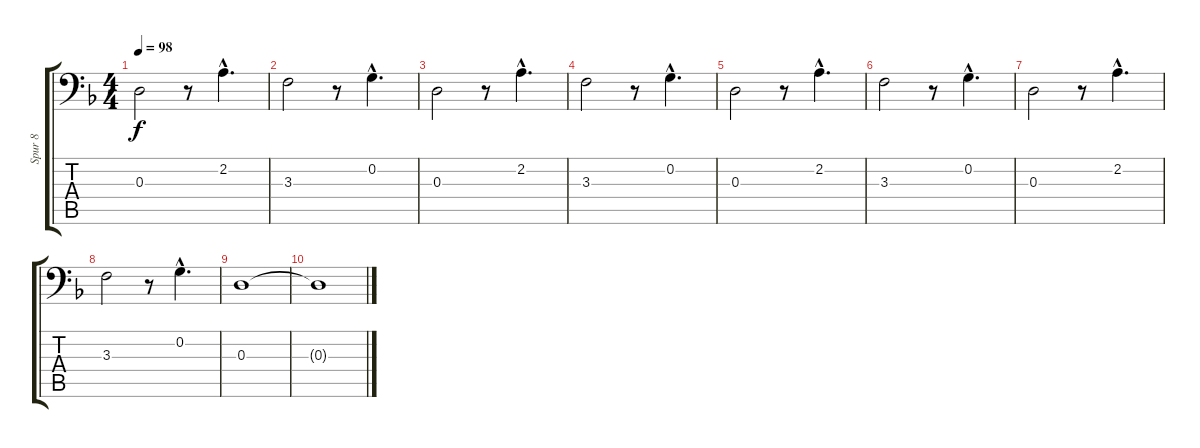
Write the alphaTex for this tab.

\track ("Spur 8" "Spur 8") {instrument electricbasspick}
\staff {score tabs}
\tuning (C3 G2 D2 A1 E1 B0) {hide}
\ts (4 4)
\tempo 98
\clef f4
\ks dminor
0.3.2{dy f} r.8 2.2{hac}.4{d} |
3.3.2 r.8 0.2{hac}.4{d} |
0.3.2 r.8 2.2{hac}.4{d} |
3.3.2 r.8 0.2{hac}.4{d} |
0.3.2 r.8 2.2{hac}.4{d} |
3.3.2 r.8 0.2{hac}.4{d} |
0.3.2 r.8 2.2{hac}.4{d} |
3.3.2 r.8 0.2{hac}.4{d} |
0.3.1 |
0.3{t}.1
